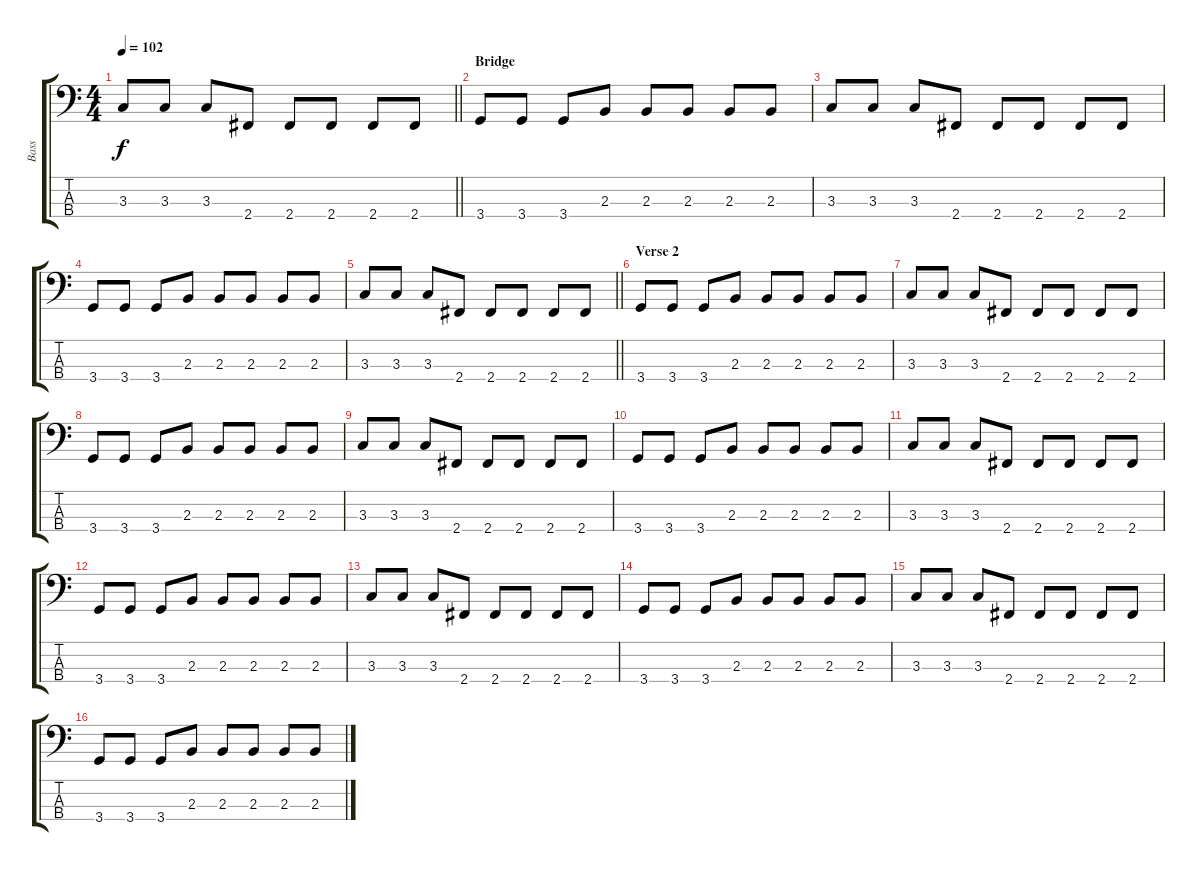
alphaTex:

\track ("Bass" "Bass") {instrument electricbassfinger}
\staff {score tabs}
\tuning (G2 D2 A1 E1) {hide}
\ts (4 4)
\tempo 102
\clef f4
\barLineRight lightlight
\ks c
3.3.8{dy f} 3.3.8 3.3.8 2.4.8 2.4.8 2.4.8 2.4.8 2.4.8 |
\section ("" "Bridge")
3.4.8 3.4.8 3.4.8 2.3.8 2.3.8 2.3.8 2.3.8 2.3.8 |
3.3.8 3.3.8 3.3.8 2.4.8 2.4.8 2.4.8 2.4.8 2.4.8 |
3.4.8 3.4.8 3.4.8 2.3.8 2.3.8 2.3.8 2.3.8 2.3.8 |
\barLineRight lightlight
3.3.8 3.3.8 3.3.8 2.4.8 2.4.8 2.4.8 2.4.8 2.4.8 |
\section ("" "Verse 2")
3.4.8 3.4.8 3.4.8 2.3.8 2.3.8 2.3.8 2.3.8 2.3.8 |
3.3.8 3.3.8 3.3.8 2.4.8 2.4.8 2.4.8 2.4.8 2.4.8 |
3.4.8 3.4.8 3.4.8 2.3.8 2.3.8 2.3.8 2.3.8 2.3.8 |
3.3.8 3.3.8 3.3.8 2.4.8 2.4.8 2.4.8 2.4.8 2.4.8 |
3.4.8 3.4.8 3.4.8 2.3.8 2.3.8 2.3.8 2.3.8 2.3.8 |
3.3.8 3.3.8 3.3.8 2.4.8 2.4.8 2.4.8 2.4.8 2.4.8 |
3.4.8 3.4.8 3.4.8 2.3.8 2.3.8 2.3.8 2.3.8 2.3.8 |
3.3.8 3.3.8 3.3.8 2.4.8 2.4.8 2.4.8 2.4.8 2.4.8 |
3.4.8 3.4.8 3.4.8 2.3.8 2.3.8 2.3.8 2.3.8 2.3.8 |
3.3.8 3.3.8 3.3.8 2.4.8 2.4.8 2.4.8 2.4.8 2.4.8 |
3.4.8 3.4.8 3.4.8 2.3.8 2.3.8 2.3.8 2.3.8 2.3.8
